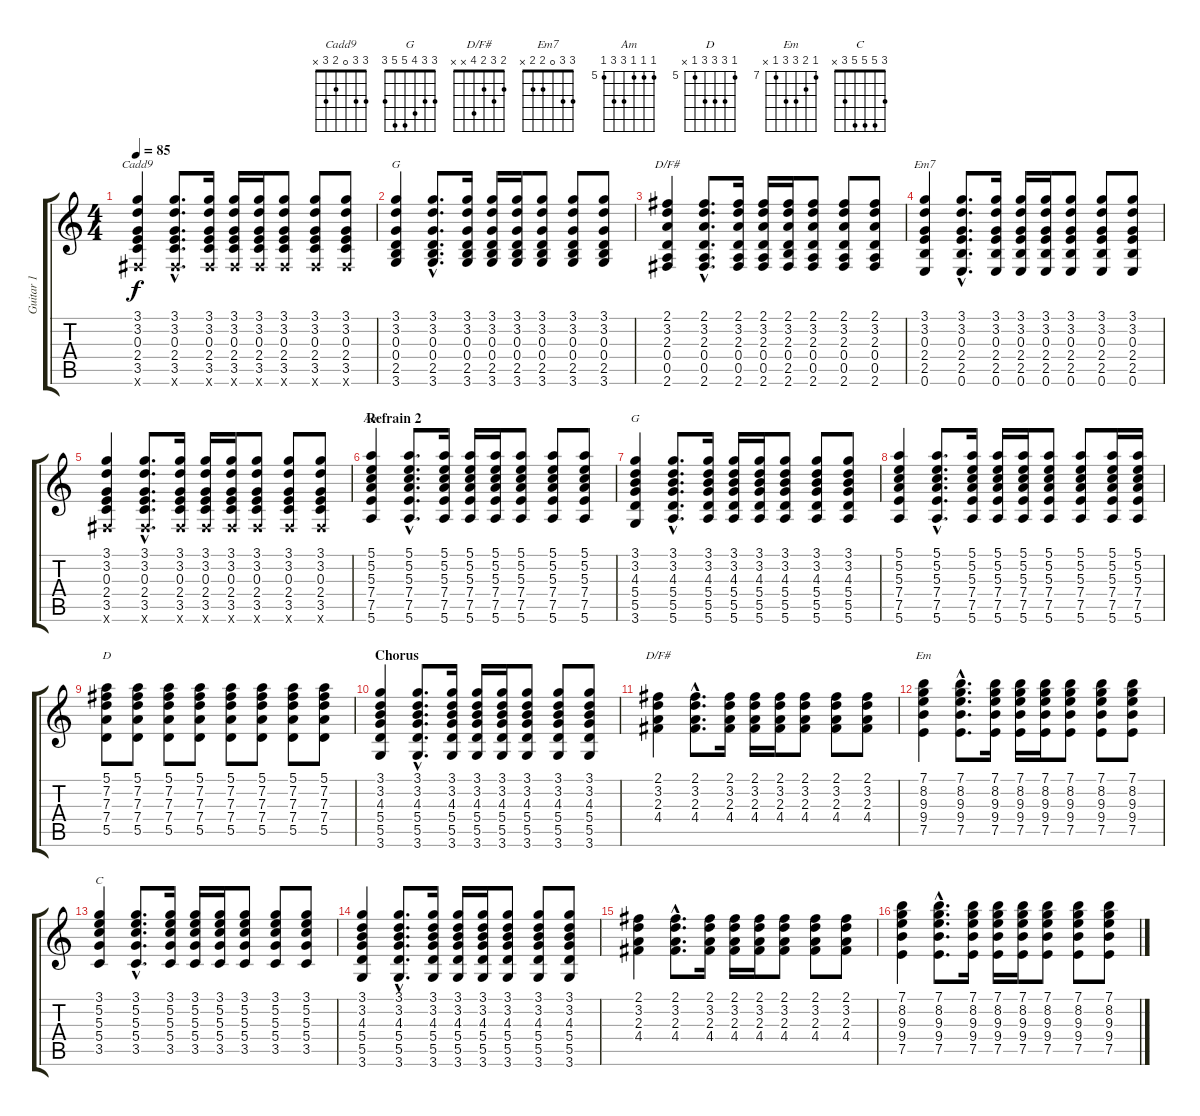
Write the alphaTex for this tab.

\track ("Guitar 1" "Guitar 1") {instrument electricguitarjazz}
\staff {score tabs}
\tuning (E4 B3 G3 D3 A2 E2) {hide}
\chord ("Cadd9" 3 3 0 2 3 x)
\chord ("G" 7 0 7 5 x x) {firstfret 5}
\chord ("D/F#" 2 3 2 0 0 2)
\chord ("Em7" 3 3 0 2 2 x)
\chord ("Am" 5 5 5 7 7 5) {firstfret 5}
\chord ("G" 3 3 4 5 5 3)
\chord ("D" 5 7 7 7 5 x) {firstfret 5}
\chord ("D/F#" 2 3 2 4 x x)
\chord ("Em" 7 8 9 9 7 x) {firstfret 7}
\chord ("C" 3 5 5 5 3 x)
\ts (4 4)
\tempo 85
\clef g2
\ks c
(3.1 3.2 0.3 2.4 3.5 2.6{x}).4{ch "Cadd9" dy f} (3.1{hac} 3.2{hac} 0.3{hac} 2.4{hac} 3.5{hac} 2.6{hac x}).8{d} (3.1 3.2 0.3 2.4 3.5 2.6{x}).16 (3.1 3.2 0.3 2.4 3.5 2.6{x}).16 (3.1 3.2 0.3 2.4 3.5 2.6{x}).16 (3.1 3.2 0.3 2.4 3.5 2.6{x}).8 (3.1 3.2 0.3 2.4 3.5 2.6{x}).8 (3.1 3.2 0.3 2.4 3.5 2.6{x}).8 |
(3.1 3.2 0.3 0.4 2.5 3.6).4{ch "G"} (3.1{hac} 3.2{hac} 0.3{hac} 0.4{hac} 2.5{hac} 3.6{hac}).8{d} (3.1 3.2 0.3 0.4 2.5 3.6).16 (3.1 3.2 0.3 0.4 2.5 3.6).16 (3.1 3.2 0.3 0.4 2.5 3.6).16 (3.1 3.2 0.3 0.4 2.5 3.6).8 (3.1 3.2 0.3 0.4 2.5 3.6).8 (3.1 3.2 0.3 0.4 2.5 3.6).8 |
(2.1 3.2 2.3 0.4 0.5 2.6).4{ch "D/F#"} (2.1{hac} 3.2{hac} 2.3{hac} 0.4{hac} 0.5{hac} 2.6{hac}).8{d} (2.1 3.2 2.3 0.4 0.5 2.6).16 (2.1 3.2 2.3 0.4 0.5 2.6).16 (2.1 3.2 2.3 0.4 2.5 2.6).16 (2.1 3.2 2.3 0.4 0.5 2.6).8 (2.1 3.2 2.3 0.4 0.5 2.6).8 (2.1 3.2 2.3 0.4 0.5 2.6).8 |
(3.1 3.2 0.3 2.4 2.5 0.6).4{ch "Em7"} (3.1{hac} 3.2{hac} 0.3{hac} 2.4{hac} 2.5{hac} 0.6{hac}).8{d} (3.1 3.2 0.3 2.4 2.5 0.6).16 (3.1 3.2 0.3 2.4 2.5 0.6).16 (3.1 3.2 0.3 2.4 2.5 0.6).16 (3.1 3.2 0.3 2.4 2.5 0.6).8 (3.1 3.2 0.3 2.4 2.5 0.6).8 (3.1 3.2 0.3 2.4 2.5 0.6).8 |
(3.1 3.2 0.3 2.4 3.5 2.6{x}).4 (3.1{hac} 3.2{hac} 0.3{hac} 2.4{hac} 3.5{hac} 2.6{hac x}).8{d} (3.1 3.2 0.3 2.4 3.5 2.6{x}).16 (3.1 3.2 0.3 2.4 3.5 2.6{x}).16 (3.1 3.2 0.3 2.4 3.5 2.6{x}).16 (3.1 3.2 0.3 2.4 3.5 2.6{x}).8 (3.1 3.2 0.3 2.4 3.5 2.6{x}).8 (3.1 3.2 0.3 2.4 3.5 2.6{x}).8 |
\section ("" "Refrain 2")
(5.1 5.2 5.3 7.4 7.5 5.6).4{ch "Am"} (5.1{hac} 5.2{hac} 5.3{hac} 7.4{hac} 7.5{hac} 5.6{hac}).8{d} (5.1 5.2 5.3 7.4 7.5 5.6).16 (5.1 5.2 5.3 7.4 7.5 5.6).16 (5.1 5.2 5.3 7.4 7.5 5.6).16 (5.1 5.2 5.3 7.4 7.5 5.6).8 (5.1 5.2 5.3 7.4 7.5 5.6).8 (5.1 5.2 5.3 7.4 7.5 5.6).8 |
(3.1 3.2 4.3 5.4 5.5 3.6).4{ch "G"} (3.1{hac} 3.2{hac} 4.3{hac} 5.4{hac} 5.5{hac} 5.6{hac}).8{d} (3.1 3.2 4.3 5.4 5.5 5.6).16 (3.1 3.2 4.3 5.4 5.5 5.6).16 (3.1 3.2 4.3 5.4 5.5 5.6).16 (3.1 3.2 4.3 5.4 5.5 5.6).8 (3.1 3.2 4.3 5.4 5.5 5.6).8 (3.1 3.2 4.3 5.4 5.5 5.6).8 |
(5.1 5.2 5.3 7.4 7.5 5.6).4 (5.1{hac} 5.2{hac} 5.3{hac} 7.4{hac} 7.5{hac} 5.6{hac}).8{d} (5.1 5.2 5.3 7.4 7.5 5.6).16 (5.1 5.2 5.3 7.4 7.5 5.6).16 (5.1 5.2 5.3 7.4 7.5 5.6).16 (5.1 5.2 5.3 7.4 7.5 5.6).8 (5.1 5.2 5.3 7.4 7.5 5.6).8 (5.1 5.2 5.3 7.4 7.5 5.6).16 (5.1 5.2 5.3 7.4 7.5 5.6).16 |
(5.1 7.2 7.3 7.4 5.5).8{ch "D"} (5.1 7.2 7.3 7.4 5.5).8 (5.1 7.2 7.3 7.4 5.5).8 (5.1 7.2 7.3 7.4 5.5).8 (5.1 7.2 7.3 7.4 5.5).8 (5.1 7.2 7.3 7.4 5.5).8 (5.1 7.2 7.3 7.4 5.5).8 (5.1 7.2 7.3 7.4 5.5).8 |
\section ("" "Chorus")
(3.1 3.2 4.3 5.4 5.5 3.6).4 (3.1{hac} 3.2{hac} 4.3{hac} 5.4{hac} 5.5{hac} 3.6{hac}).8{d} (3.1 3.2 4.3 5.4 5.5 3.6).16 (3.1 3.2 4.3 5.4 5.5 3.6).16 (3.1 3.2 4.3 5.4 5.5 3.6).16 (3.1 3.2 4.3 5.4 5.5 3.6).8 (3.1 3.2 4.3 5.4 5.5 3.6).8 (3.1 3.2 4.3 5.4 5.5 3.6).8 |
(2.1 3.2 2.3 4.4).4{ch "D/F#"} (2.1{hac} 3.2{hac} 2.3{hac} 4.4{hac}).8{d} (2.1 3.2 2.3 4.4).16 (2.1 3.2 2.3 4.4).16 (2.1 3.2 2.3 4.4).16 (2.1 3.2 2.3 4.4).8 (2.1 3.2 2.3 4.4).8 (2.1 3.2 2.3 4.4).8 |
(7.1 8.2 9.3 9.4 7.5).4{ch "Em"} (7.1{hac} 8.2{hac} 9.3{hac} 9.4{hac} 7.5{hac}).8{d} (7.1 8.2 9.3 9.4 7.5).16 (7.1 8.2 9.3 9.4 7.5).16 (7.1 8.2 9.3 9.4 7.5).16 (7.1 8.2 9.3 9.4 7.5).8 (7.1 8.2 9.3 9.4 7.5).8 (7.1 8.2 9.3 9.4 7.5).8 |
(3.1 5.2 5.3 5.4 3.5).4{ch "C"} (3.1{hac} 5.2{hac} 5.3{hac} 5.4{hac} 3.5{hac}).8{d} (3.1 5.2 5.3 5.4 3.5).16 (3.1 5.2 5.3 5.4 3.5).16 (3.1 5.2 5.3 5.4 3.5).16 (3.1 5.2 5.3 5.4 3.5).8 (3.1 5.2 5.3 5.4 3.5).8 (3.1 5.2 5.3 5.4 3.5).8 |
(3.1 3.2 4.3 5.4 5.5 3.6).4 (3.1{hac} 3.2{hac} 4.3{hac} 5.4{hac} 5.5{hac} 3.6{hac}).8{d} (3.1 3.2 4.3 5.4 5.5 3.6).16 (3.1 3.2 4.3 5.4 5.5 3.6).16 (3.1 3.2 4.3 5.4 5.5 3.6).16 (3.1 3.2 4.3 5.4 5.5 3.6).8 (3.1 3.2 4.3 5.4 5.5 3.6).8 (3.1 3.2 4.3 5.4 5.5 3.6).8 |
(2.1 3.2 2.3 4.4).4 (2.1{hac} 3.2{hac} 2.3{hac} 4.4{hac}).8{d} (2.1 3.2 2.3 4.4).16 (2.1 3.2 2.3 4.4).16 (2.1 3.2 2.3 4.4).16 (2.1 3.2 2.3 4.4).8 (2.1 3.2 2.3 4.4).8 (2.1 3.2 2.3 4.4).8 |
(7.1 8.2 9.3 9.4 7.5).4 (7.1{hac} 8.2{hac} 9.3{hac} 9.4{hac} 7.5{hac}).8{d} (7.1 8.2 9.3 9.4 7.5).16 (7.1 8.2 9.3 9.4 7.5).16 (7.1 8.2 9.3 9.4 7.5).16 (7.1 8.2 9.3 9.4 7.5).8 (7.1 8.2 9.3 9.4 7.5).8 (7.1 8.2 9.3 9.4 7.5).8
